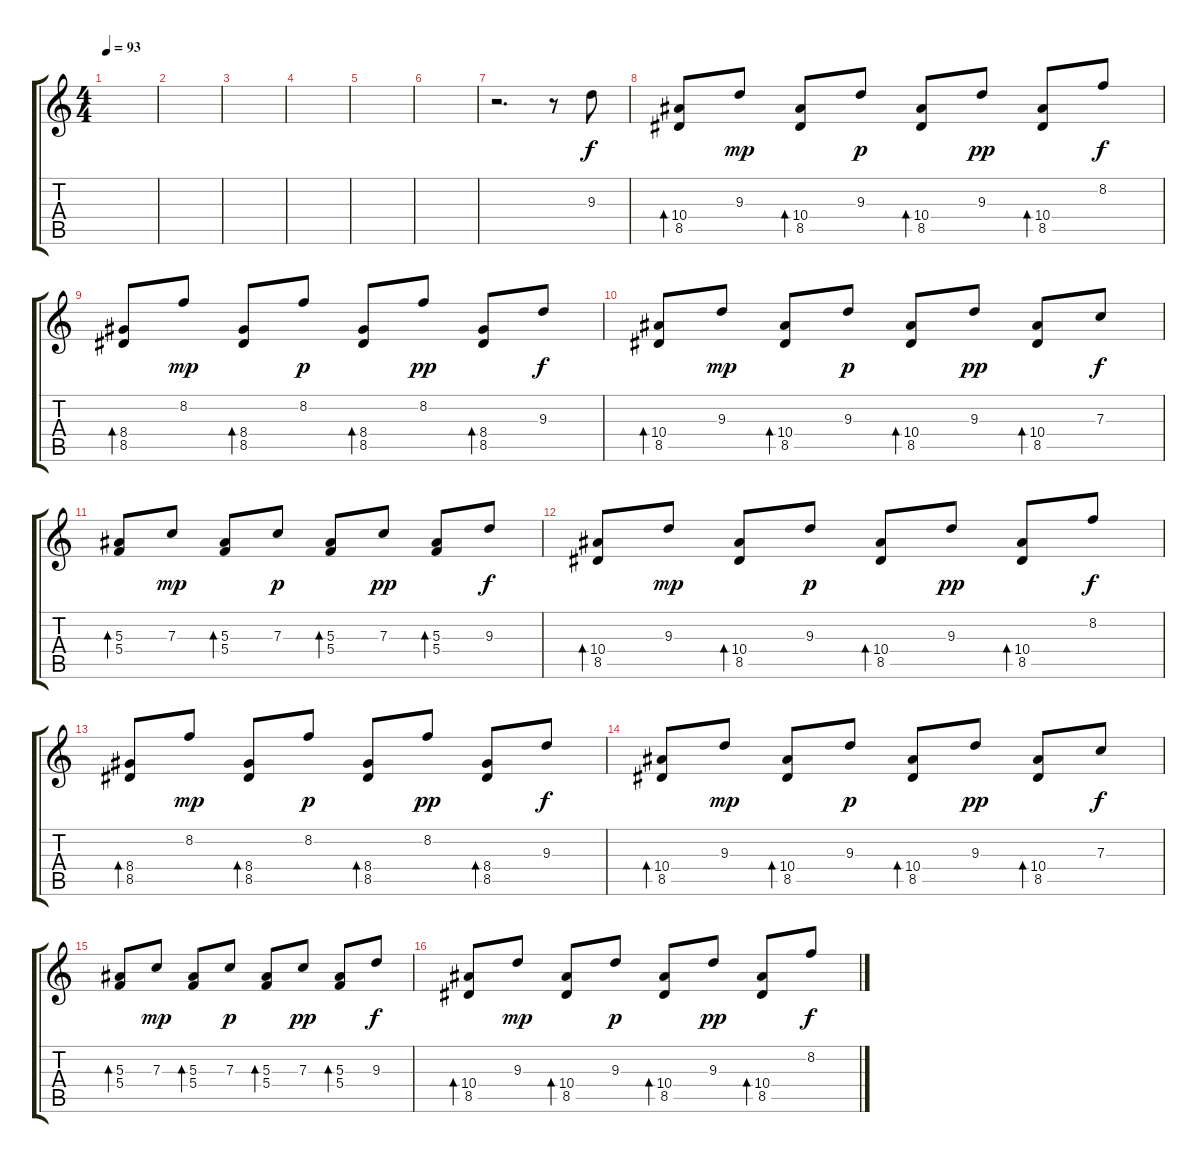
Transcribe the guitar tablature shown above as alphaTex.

\track "" {instrument acousticguitarsteel}
\staff {score tabs}
\tuning (D4 A3 F3 C3 G2 C2) {hide}
\ts (4 4)
\tempo 93
\clef g2
\ks c
|
|
|
|
|
|
r.2{d} r.8 9.3.8 |
(10.4 8.5).8{bd 60} 9.3.8{dy mp} (10.4 8.5).8{bd 60} 9.3.8{dy p} (10.4 8.5).8{bd 60} 9.3.8{dy pp} (10.4 8.5).8{bd 60} 8.2.8{dy f} |
(8.4 8.5).8{bd 60} 8.2.8{dy mp} (8.4 8.5).8{bd 60} 8.2.8{dy p} (8.4 8.5).8{bd 60} 8.2.8{dy pp} (8.4 8.5).8{bd 60} 9.3.8{dy f} |
(10.4 8.5).8{bd 60} 9.3.8{dy mp} (10.4 8.5).8{bd 60} 9.3.8{dy p} (10.4 8.5).8{bd 60} 9.3.8{dy pp} (10.4 8.5).8{bd 60} 7.3.8{dy f} |
(5.3 5.4).8{bd 60} 7.3.8{dy mp} (5.3 5.4).8{bd 60} 7.3.8{dy p} (5.3 5.4).8{bd 60} 7.3.8{dy pp} (5.3 5.4).8{bd 60} 9.3.8{dy f} |
(10.4 8.5).8{bd 60} 9.3.8{dy mp} (10.4 8.5).8{bd 60} 9.3.8{dy p} (10.4 8.5).8{bd 60} 9.3.8{dy pp} (10.4 8.5).8{bd 60} 8.2.8{dy f} |
(8.4 8.5).8{bd 60} 8.2.8{dy mp} (8.4 8.5).8{bd 60} 8.2.8{dy p} (8.4 8.5).8{bd 60} 8.2.8{dy pp} (8.4 8.5).8{bd 60} 9.3.8{dy f} |
(10.4 8.5).8{bd 60} 9.3.8{dy mp} (10.4 8.5).8{bd 60} 9.3.8{dy p} (10.4 8.5).8{bd 60} 9.3.8{dy pp} (10.4 8.5).8{bd 60} 7.3.8{dy f} |
(5.3 5.4).8{bd 60} 7.3.8{dy mp} (5.3 5.4).8{bd 60} 7.3.8{dy p} (5.3 5.4).8{bd 60} 7.3.8{dy pp} (5.3 5.4).8{bd 60} 9.3.8{dy f} |
(10.4 8.5).8{bd 60} 9.3.8{dy mp} (10.4 8.5).8{bd 60} 9.3.8{dy p} (10.4 8.5).8{bd 60} 9.3.8{dy pp} (10.4 8.5).8{bd 60} 8.2.8{dy f}
